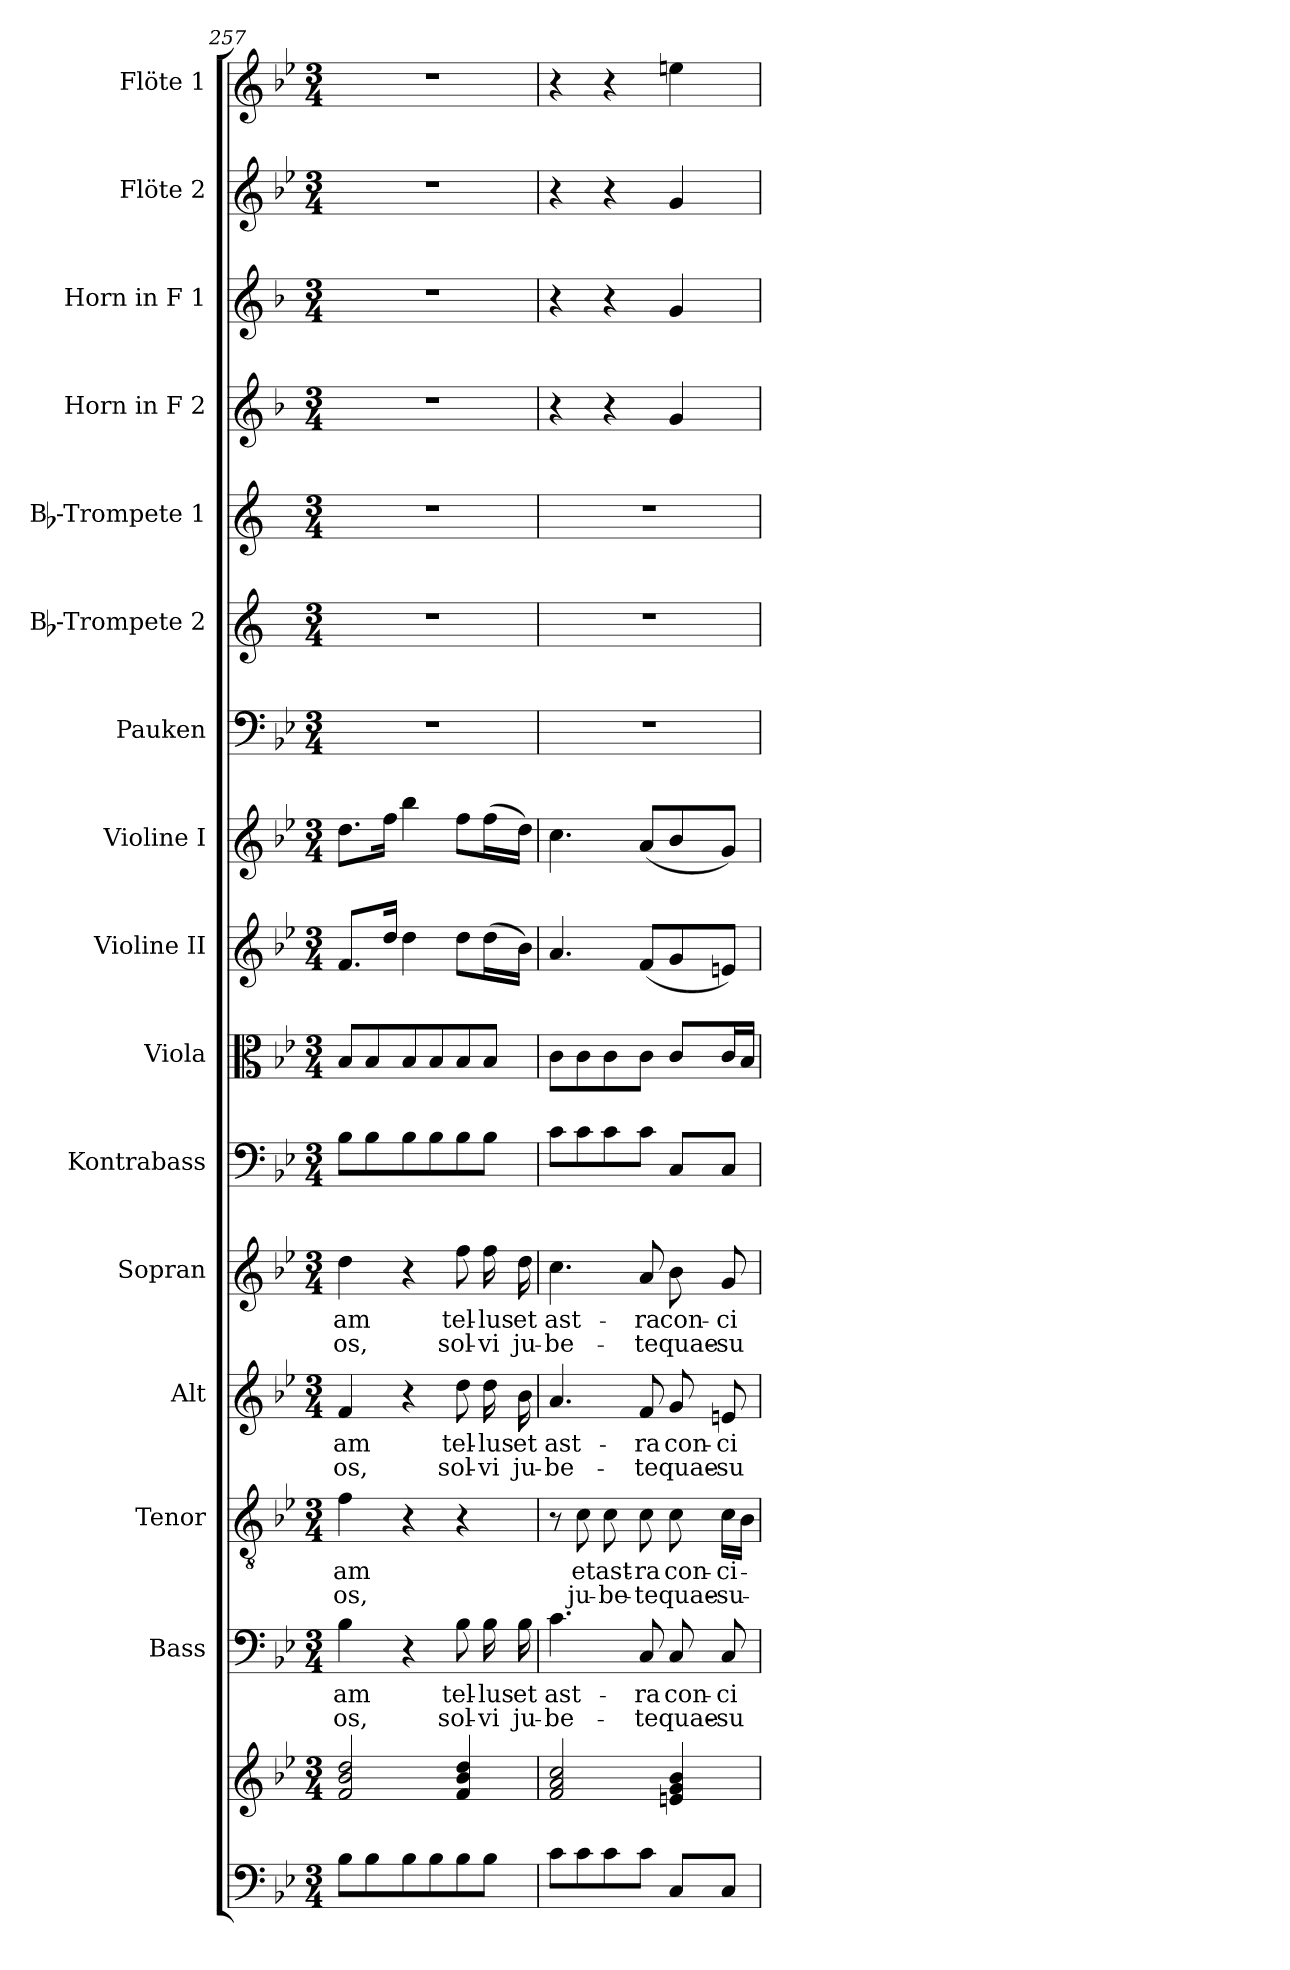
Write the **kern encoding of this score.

**kern	**kern	**kern	**text	**text	**kern	**text	**text	**kern	**text	**text	**kern	**text	**text	**kern	**kern	**kern	**kern	**kern	**kern	**kern	**kern	**kern	**kern	**kern
*part16	*part16	*part15	*part15	*part15	*part14	*part14	*part14	*part13	*part13	*part13	*part12	*part12	*part12	*part11	*part10	*part9	*part8	*part7	*part6	*part5	*part4	*part3	*part2	*part1
*staff17	*staff16	*staff15	*staff15	*staff15	*staff14	*staff14	*staff14	*staff13	*staff13	*staff13	*staff12	*staff12	*staff12	*staff11	*staff10	*staff9	*staff8	*staff7	*staff6	*staff5	*staff4	*staff3	*staff2	*staff1
*	*	*I"Bass	*	*	*I"Tenor	*	*	*I"Alt	*	*	*I"Sopran	*	*	*I"Kontrabass	*I"Viola	*I"Violine II	*I"Violine I	*I"Pauken	*I"Bb-Trompete 2	*I"Bb-Trompete 1	*I"Horn in F 2	*I"Horn in F 1	*I"Flöte 2	*I"Flöte 1
*	*	*I'B.	*	*	*I'T.	*	*	*I'A.	*	*	*I'S.	*	*	*I'Kb.	*I'Vla.	*I'Vl. II	*I'Vl. I	*I'Pk.	*I'Bb Trp. 2	*I'Bb Trp. 1	*	*	*I'Fl. 2	*I'Fl. 1
*clefF4	*clefG2	*clefF4	*	*	*clefGv2	*	*	*clefG2	*	*	*clefG2	*	*	*clefF4	*clefC3	*clefG2	*clefG2	*clefF4	*clefG2	*clefG2	*clefG2	*clefG2	*clefG2	*clefG2
*	*	*	*	*	*	*	*	*	*	*	*	*	*	*ITrd7c12	*	*	*	*	*ITrd1c2	*ITrd1c2	*ITrd4c7	*ITrd4c7	*	*
*k[b-e-]	*k[b-e-]	*k[b-e-]	*	*	*k[b-e-]	*	*	*k[b-e-]	*	*	*k[b-e-]	*	*	*k[b-e-]	*k[b-e-]	*k[b-e-]	*k[b-e-]	*k[b-e-]	*k[b-e-]	*k[b-e-]	*k[b-e-]	*k[b-e-]	*k[b-e-]	*k[b-e-]
*B-:	*B-:	*B-:	*	*	*B-:	*	*	*B-:	*	*	*B-:	*	*	*B-:	*B-:	*B-:	*B-:	*B-:	*B-:	*B-:	*B-:	*B-:	*B-:	*B-:
*M3/4	*M3/4	*M3/4	*	*	*M3/4	*	*	*M3/4	*	*	*M3/4	*	*	*M3/4	*M3/4	*M3/4	*M3/4	*M3/4	*M3/4	*M3/4	*M3/4	*M3/4	*M3/4	*M3/4
=257	=257	=257	=257	=257	=257	=257	=257	=257	=257	=257	=257	=257	=257	=257	=257	=257	=257	=257	=257	=257	=257	=257	=257	=257
!	!	!	!LO:LY:b	!LO:LY:b	!	!LO:LY:b	!LO:LY:b	!	!LO:LY:b	!LO:LY:b	!	!LO:LY:b	!LO:LY:b	!	!	!	!	!	!	!	!	!	!	!
8B-\L	2f/ 2b-/ 2dd/	4B-\	-am	-os,	4f\	-am	-os,	4f/	-am	-os,	4dd\	-am	-os,	8BB-\L	8B-/L	8.f/L	8.dd\L	2.r	2.r	2.r	2.r	2.r	2.r	2.r
8B-\	.	.	.	.	.	.	.	.	.	.	.	.	.	8BB-\	8B-/	.	.	.	.	.	.	.	.	.
.	.	.	.	.	.	.	.	.	.	.	.	.	.	.	.	16dd/Jk	16ff\Jk	.	.	.	.	.	.	.
8B-\	.	4r	.	.	4r	.	.	4r	.	.	4r	.	.	8BB-\	8B-/	4dd\	4bb-\	.	.	.	.	.	.	.
8B-\	.	.	.	.	.	.	.	.	.	.	.	.	.	8BB-\	8B-/	.	.	.	.	.	.	.	.	.
!	!	!	!LO:LY:b	!LO:LY:b	!	!	!	!	!LO:LY:b	!LO:LY:b	!	!LO:LY:b	!LO:LY:b	!	!	!	!	!	!	!	!	!	!	!
8B-\	4f/ 4b-/ 4dd/	8B-\	tel-	sol-	4r	.	.	8dd\	tel-	sol-	8ff\	tel-	sol-	8BB-\	8B-/	8dd\L	8ff\L	.	.	.	.	.	.	.
!	!	!	!LO:LY:b	!LO:LY:b	!	!	!	!	!LO:LY:b	!LO:LY:b	!	!LO:LY:b	!LO:LY:b	!	!	!	!	!	!	!	!	!	!	!
8B-\J	.	16B-\	-lus	-vi	.	.	.	16dd\	-lus	-vi	16ff\	-lus	-vi	8BB-\J	8B-/J	(>16dd\L	(>16ff\L	.	.	.	.	.	.	.
!	!	!	!LO:LY:b	!LO:LY:b	!	!	!	!	!LO:LY:b	!LO:LY:b	!	!LO:LY:b	!LO:LY:b	!	!	!	!	!	!	!	!	!	!	!
.	.	16B-\	et	ju-	.	.	.	16b-\	et	ju-	16dd\	et	ju-	.	.	16b-\JJ)	16dd\JJ)	.	.	.	.	.	.	.
=258	=258	=258	=258	=258	=258	=258	=258	=258	=258	=258	=258	=258	=258	=258	=258	=258	=258	=258	=258	=258	=258	=258	=258	=258
!	!	!	!LO:LY:b	!LO:LY:b	!	!	!	!	!LO:LY:b	!LO:LY:b	!	!LO:LY:b	!LO:LY:b	!	!	!	!	!	!	!	!	!	!	!
8c\L	2f/ 2a/ 2cc/	4.c\	ast-	-be-	8r	.	.	4.a/	ast-	-be-	4.cc\	ast-	-be-	8C\L	8c\L	4.a/	4.cc\	2.r	2.r	2.r	4r	4r	4r	4r
!	!	!	!	!	!	!LO:LY:b	!LO:LY:b	!	!	!	!	!	!	!	!	!	!	!	!	!	!	!	!	!
8c\	.	.	.	.	8c\	et	ju-	.	.	.	.	.	.	8C\	8c\	.	.	.	.	.	.	.	.	.
!	!	!	!	!	!	!LO:LY:b	!LO:LY:b	!	!	!	!	!	!	!	!	!	!	!	!	!	!	!	!	!
8c\	.	.	.	.	8c\	ast-	-be-	.	.	.	.	.	.	8C\	8c\	.	.	.	.	.	4r	4r	4r	4r
!	!	!	!LO:LY:b	!LO:LY:b	!	!LO:LY:b	!LO:LY:b	!	!LO:LY:b	!LO:LY:b	!	!LO:LY:b	!LO:LY:b	!	!	!	!	!	!	!	!	!	!	!
8c\J	.	8C/	-ra	-te	8c\	-ra	-te	8f/	-ra	-te	8a/	-ra	-te	8C\J	8c\J	(<8f/L	(<8a/L	.	.	.	.	.	.	.
!	!	!	!LO:LY:b	!LO:LY:b	!	!LO:LY:b	!LO:LY:b	!	!LO:LY:b	!LO:LY:b	!	!LO:LY:b	!LO:LY:b	!	!	!	!	!	!	!	!	!	!	!
8C/L	4en/ 4g/ 4b-/	8C/	con-	quae-	8c\	con-	quae-	8g/	con-	quae-	8b-\	con-	quae-	8CC/L	8c/L	8g/	8b-/	.	.	.	4c/	4c/	4g/	4een\
!	!	!	!LO:LY:b	!LO:LY:b	!	!LO:LY:b	!LO:LY:b	!	!LO:LY:b	!LO:LY:b	!	!LO:LY:b	!LO:LY:b	!	!	!	!	!	!	!	!	!	!	!
8C/J	.	8C/	-ci-	-su-	16c\LL	-ci-	-su-	8en/	-ci-	-su-	8g/	-ci-	-su-	8CC/J	16c/L	8en/J)	8g/J)	.	.	.	.	.	.	.
.	.	.	.	.	16B-\JJ	.	.	.	.	.	.	.	.	.	16B-/JJ	.	.	.	.	.	.	.	.	.
=	=	=	=	=	=	=	=	=	=	=	=	=	=	=	=	=	=	=	=	=	=	=	=	=
*-	*-	*-	*-	*-	*-	*-	*-	*-	*-	*-	*-	*-	*-	*-	*-	*-	*-	*-	*-	*-	*-	*-	*-	*-
